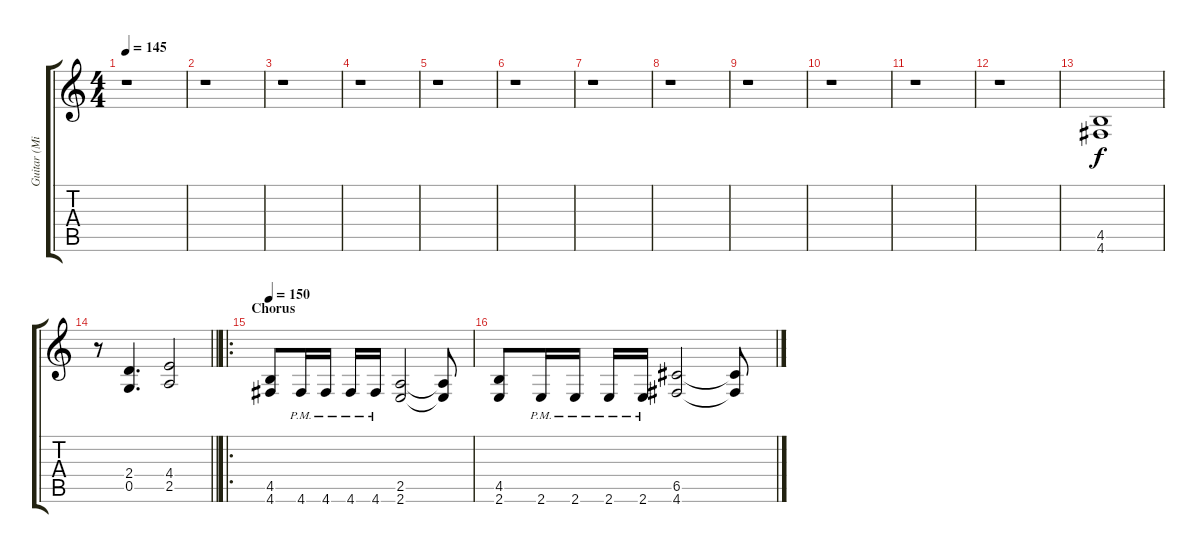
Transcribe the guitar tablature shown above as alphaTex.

\track ("Guitar (Mika)" "Guitar (Mi") {instrument overdrivenguitar}
\staff {score tabs}
\tuning (D4 A3 F3 C3 G2 D2) {hide}
\ts (4 4)
\tempo 145
\clef g2
\ks c
r.1{dy f} |
r.1 |
r.1 |
r.1 |
r.1 |
r.1 |
r.1 |
r.1 |
r.1 |
r.1 |
r.1 |
r.1 |
(4.5 4.6).1 |
\barLineRight lightlight
r.8 (2.4 0.5).4{d} (4.4 2.5).2 |
\ro
\section ("" "Chorus")
\tempo 150
(4.5 4.6).8 4.6{pm}.16 4.6{pm}.16 4.6{pm}.16 4.6{pm}.16 (2.5 2.6).2 (2.5{t} 2.6{t}).8 |
(4.5 2.6).8 2.6{pm}.16 2.6{pm}.16 2.6{pm}.16 2.6{pm}.16 (6.5 4.6).2 (6.5{t} 4.6{t}).8
